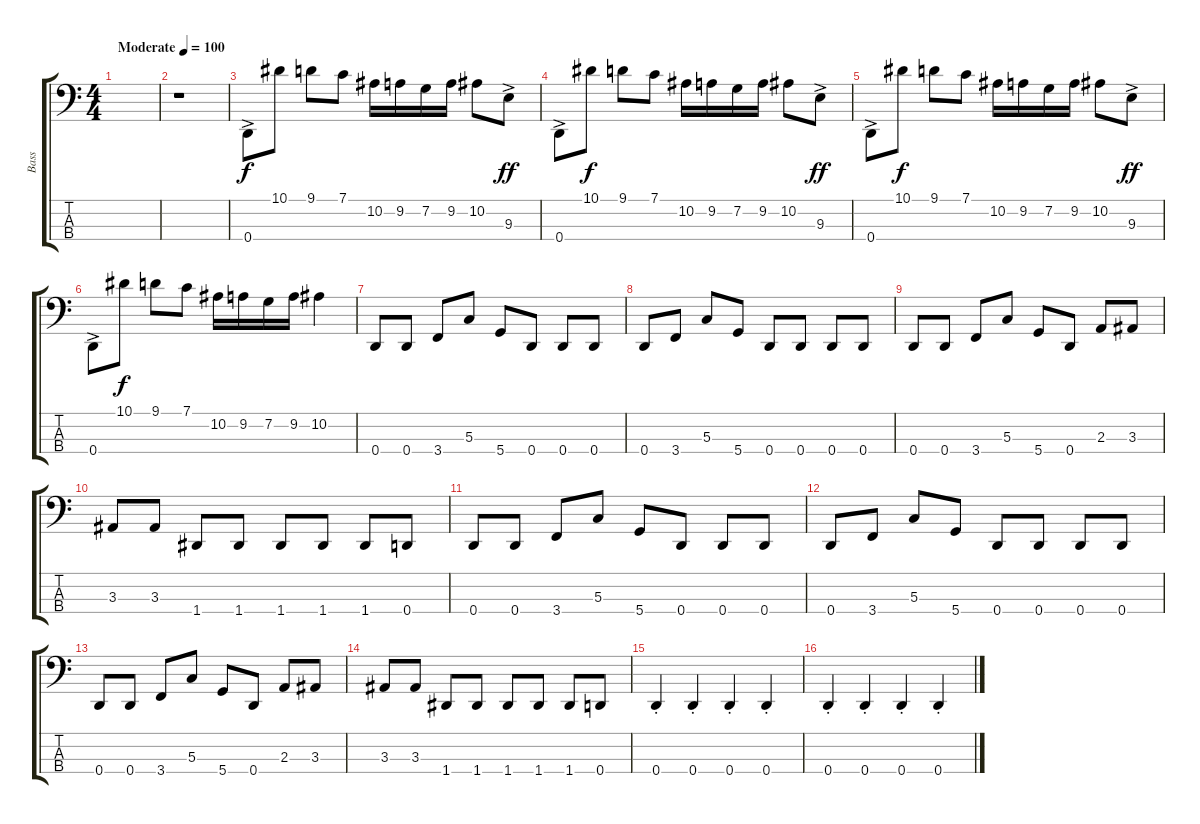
\track ("Bass" "Bass") {instrument electricbasspick}
\staff {score tabs}
\tuning (F2 C2 G1 D1) {hide}
\ts (4 4)
\tempo (100 "Moderate")
\clef f4
\ks c
|
r.1 |
0.4{ac}.8 10.1.8{dy f} 9.1.8 7.1.8 10.2.16 9.2.16 7.2.16 9.2.16 10.2.8 9.3{ac}.8{dy ff} |
0.4{ac}.8 10.1.8{dy f} 9.1.8 7.1.8 10.2.16 9.2.16 7.2.16 9.2.16 10.2.8 9.3{ac}.8{dy ff} |
0.4{ac}.8 10.1.8{dy f} 9.1.8 7.1.8 10.2.16 9.2.16 7.2.16 9.2.16 10.2.8 9.3{ac}.8{dy ff} |
0.4{ac}.8 10.1.8{dy f} 9.1.8 7.1.8 10.2.16 9.2.16 7.2.16 9.2.16 10.2.4 |
0.4.8 0.4.8 3.4.8 5.3.8 5.4.8 0.4.8 0.4.8 0.4.8 |
0.4.8 3.4.8 5.3.8 5.4.8 0.4.8 0.4.8 0.4.8 0.4.8 |
0.4.8 0.4.8 3.4.8 5.3.8 5.4.8 0.4.8 2.3.8 3.3.8 |
3.3.8 3.3.8 1.4.8 1.4.8 1.4.8 1.4.8 1.4.8 0.4.8 |
0.4.8 0.4.8 3.4.8 5.3.8 5.4.8 0.4.8 0.4.8 0.4.8 |
0.4.8 3.4.8 5.3.8 5.4.8 0.4.8 0.4.8 0.4.8 0.4.8 |
0.4.8 0.4.8 3.4.8 5.3.8 5.4.8 0.4.8 2.3.8 3.3.8 |
3.3.8 3.3.8 1.4.8 1.4.8 1.4.8 1.4.8 1.4.8 0.4.8 |
0.4{st}.4 0.4{st}.4 0.4{st}.4 0.4{st}.4 |
0.4{st}.4 0.4{st}.4 0.4{st}.4 0.4{st}.4
